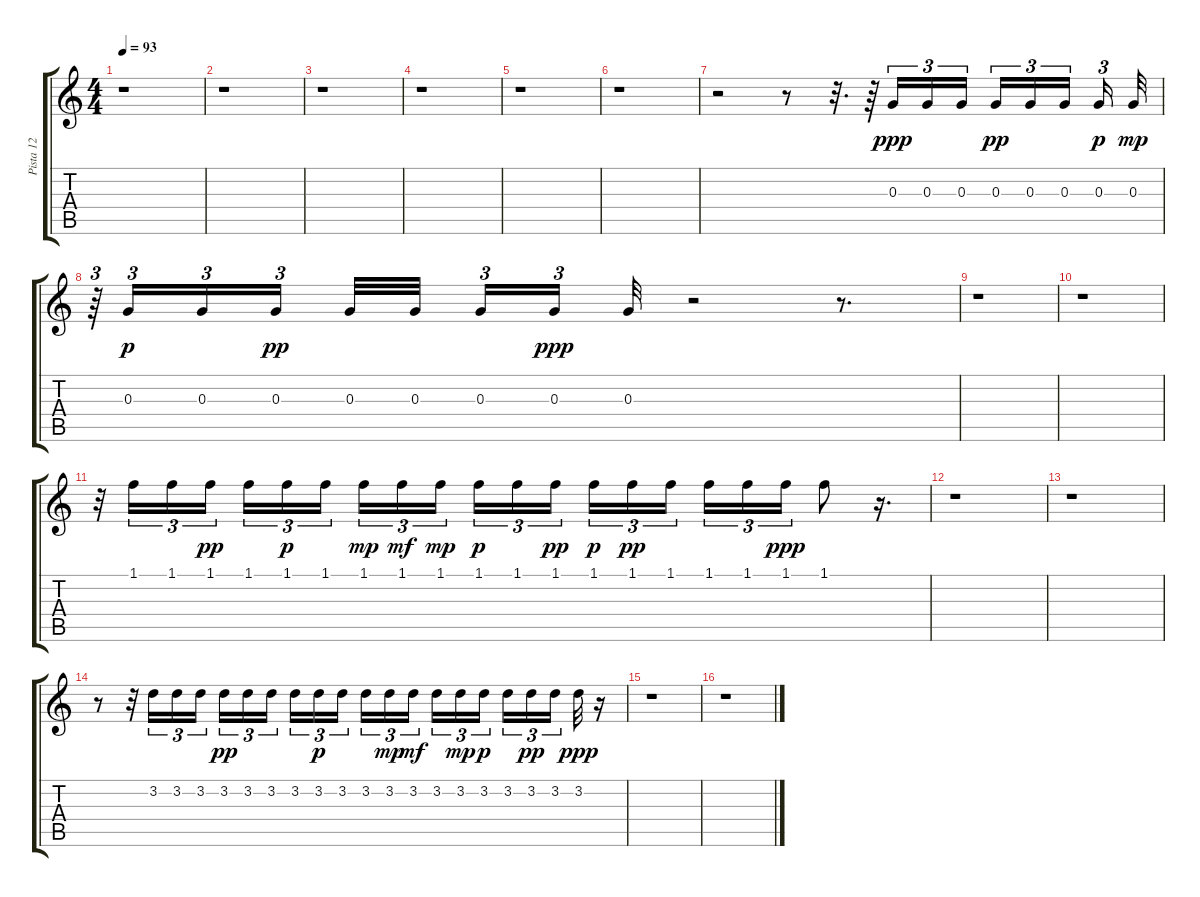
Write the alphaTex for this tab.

\track ("Pista 12" "Pista 12") {instrument overdrivenguitar}
\staff {score tabs}
\tuning (E4 B3 G3 D3 A2 E2) {hide}
\ts (4 4)
\tempo 93
\clef g2
\ks c
r.1{dy pp} |
r.1 |
r.1 |
r.1 |
r.1 |
r.1 |
r.2 r.8 r.32{d} r.64 0.3.16{tu (3 2) dy ppp} 0.3.16{tu (3 2)} 0.3.16{tu (3 2) balance 11} 0.3.16{tu (3 2) dy pp} 0.3.16{tu (3 2)} 0.3.16{tu (3 2)} 0.3.16{tu (3 2) dy p balance 9} 0.3.32{dy mp} |
r.64{tu (3 2)} 0.3.16{tu (3 2) dy p balance 5} 0.3.16{tu (3 2)} 0.3.16{tu (3 2) dy pp balance 0} 0.3.32 0.3.32 0.3.16{tu (3 2)} 0.3.16{tu (3 2) dy ppp} 0.3.32 r.2 r.8{d} |
r.1 |
r.1 |
r.32 1.1.16{tu (3 2)} 1.1.16{tu (3 2)} 1.1.16{tu (3 2) dy pp balance 4} 1.1.16{tu (3 2)} 1.1.16{tu (3 2) dy p} 1.1.16{tu (3 2)} 1.1.16{tu (3 2) dy mp balance 9} 1.1.16{tu (3 2) dy mf} 1.1.16{tu (3 2) dy mp} 1.1.16{tu (3 2) dy p} 1.1.16{tu (3 2) balance 16} 1.1.16{tu (3 2) dy pp} 1.1.16{tu (3 2) dy p} 1.1.16{tu (3 2) dy pp} 1.1.16{tu (3 2) balance 6} 1.1.16{tu (3 2)} 1.1.16{tu (3 2)} 1.1.16{tu (3 2) dy ppp balance 0} 1.1.8 r.16{d} |
r.1 |
r.1 |
r.8 r.32 3.2.16{tu (3 2)} 3.2.16{tu (3 2) balance 4} 3.2.16{tu (3 2)} 3.2.16{tu (3 2) dy pp} 3.2.16{tu (3 2)} 3.2.16{tu (3 2) balance 9} 3.2.16{tu (3 2)} 3.2.16{tu (3 2) dy p} 3.2.16{tu (3 2)} 3.2.16{tu (3 2) balance 12} 3.2.16{tu (3 2) dy mp} 3.2.16{tu (3 2) dy mf balance 16} 3.2.16{tu (3 2)} 3.2.16{tu (3 2) dy mp balance 8} 3.2.16{tu (3 2) dy p} 3.2.16{tu (3 2) balance 2} 3.2.16{tu (3 2) dy pp} 3.2.16{tu (3 2) balance 0} 3.2.32{dy ppp} r.16 |
r.1 |
r.1
